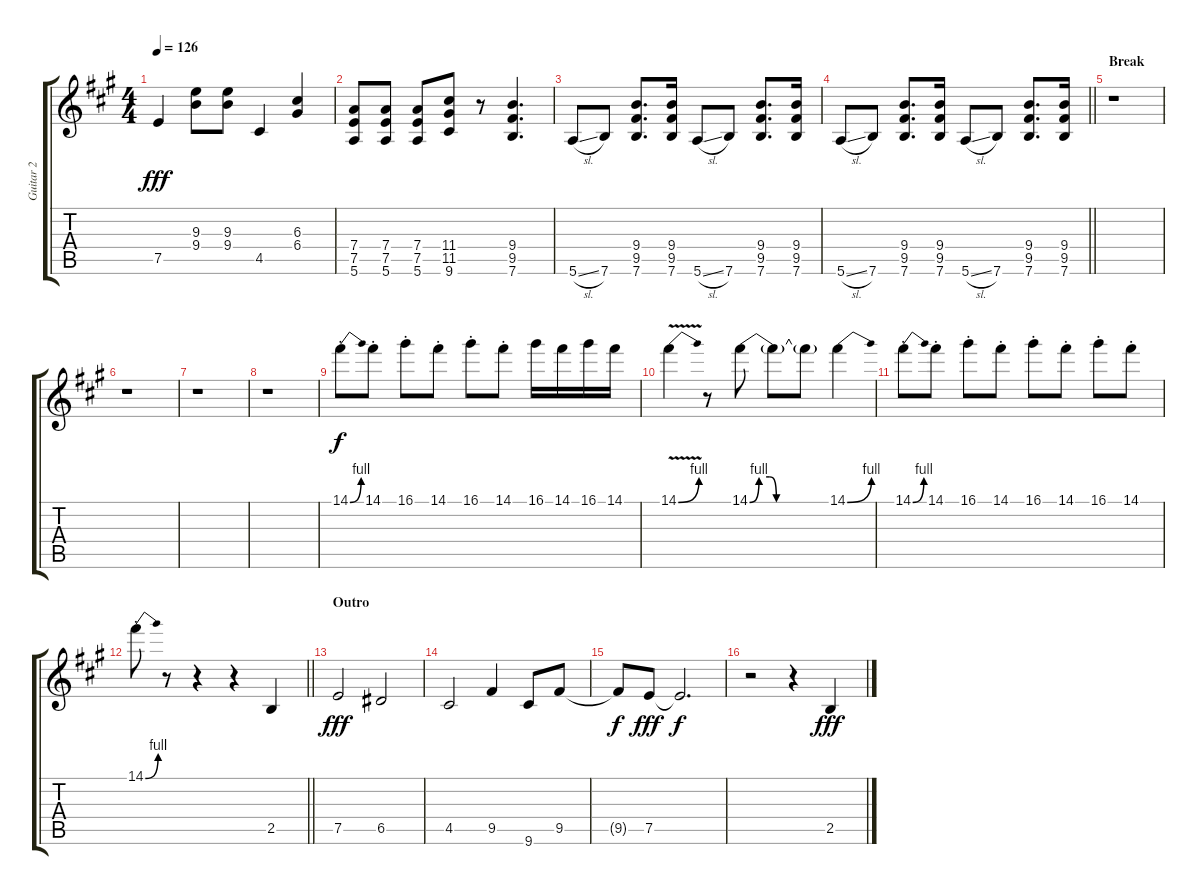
\track ("Guitar 2" "Guitar 2") {instrument overdrivenguitar}
\staff {score tabs}
\tuning (E4 B3 G3 D3 A2 E2) {hide}
\ts (4 4)
\tempo 126
\clef g2
\ks a
7.5.4{dy fff} (9.3 9.4).8 (9.3 9.4).8 4.5.4 (6.3 6.4).4 |
(7.4 7.5 5.6).8 (7.4 7.5 5.6).8 (7.4 7.5 5.6).8 (11.4 11.5 9.6).8 r.8 (9.4 9.5 7.6).4{d} |
5.6{sl}.8 7.6.8 (9.4 9.5 7.6).8{d} (9.4 9.5 7.6).16 5.6{sl}.8 7.6.8 (9.4 9.5 7.6).8{d} (9.4 9.5 7.6).16 |
\barLineRight lightlight
5.6{sl}.8 7.6.8 (9.4 9.5 7.6).8{d} (9.4 9.5 7.6).16 5.6{sl}.8 7.6.8 (9.4 9.5 7.6).8{d} (9.4 9.5 7.6).16 |
\section ("" "Break")
r.1 |
r.1 |
r.1 |
r.1 |
14.1{be (bend 0 0 60 4) st}.8{dy f} 14.1{st}.8 16.1{st}.8 14.1{st}.8 16.1{st}.8 14.1{st}.8 16.1.16 14.1.16 16.1.16 14.1.16 |
14.1{be (bend 0 0 60 4) v}.4 r.8 14.1{be (custom 0 0 7 4 15 4 20 0 60 0)}.8 14.1{t}.8 14.1{t}.8 14.1{be (bend 0 0 60 4)}.4 |
14.1{be (bend 0 0 60 4) st}.8 14.1{st}.8 16.1{st}.8 14.1{st}.8 16.1{st}.8 14.1{st}.8 16.1{st}.8 14.1{st}.8 |
\barLineRight lightlight
14.1{be (bend 0 0 60 4) st}.8 r.8 r.4 r.4 2.5.4 |
\section ("" "Outro")
7.5.2{dy fff} 6.5.2 |
4.5.2 9.5.4 9.6.8 9.5.8 |
9.5{t}.8{dy f} 7.5.8{dy fff} 7.5{t}.2{d dy f} |
r.2 r.4 2.5.4{dy fff}
